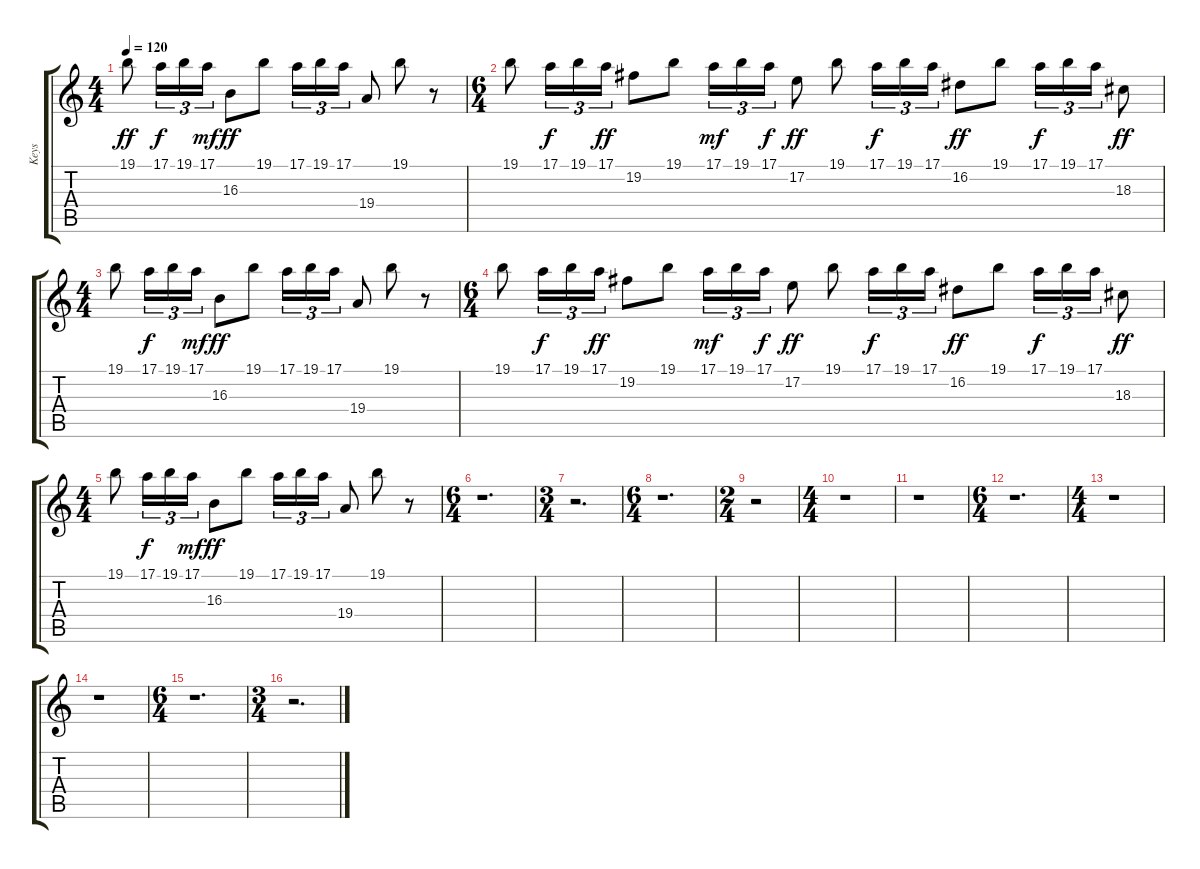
\track ("Keys" "Keys") {instrument rockorgan}
\staff {score tabs}
\tuning (E4 B3 G3 D3 A2 E2) {hide}
\ts (4 4)
\tempo 120
\clef g2
\ks c
19.1.8{dy ff} 17.1.16{tu (3 2) dy f} 19.1.16{tu (3 2)} 17.1.16{tu (3 2) dy mf} 16.3.8{dy ff} 19.1.8 17.1.16{tu (3 2)} 19.1.16{tu (3 2)} 17.1.16{tu (3 2)} 19.4.8 19.1.8 r.8 |
\ts (6 4)
19.1.8{instrument rockorgan} 17.1.16{tu (3 2) dy f} 19.1.16{tu (3 2)} 17.1.16{tu (3 2) dy ff} 19.2.8 19.1.8 17.1.16{tu (3 2) dy mf} 19.1.16{tu (3 2)} 17.1.16{tu (3 2) dy f} 17.2.8{dy ff} 19.1.8 17.1.16{tu (3 2) dy f} 19.1.16{tu (3 2)} 17.1.16{tu (3 2)} 16.2.8{dy ff} 19.1.8 17.1.16{tu (3 2) dy f} 19.1.16{tu (3 2)} 17.1.16{tu (3 2)} 18.3.8{dy ff} |
\ts (4 4)
19.1.8 17.1.16{tu (3 2) dy f} 19.1.16{tu (3 2)} 17.1.16{tu (3 2) dy mf} 16.3.8{dy ff} 19.1.8 17.1.16{tu (3 2)} 19.1.16{tu (3 2)} 17.1.16{tu (3 2)} 19.4.8 19.1.8 r.8 |
\ts (6 4)
19.1.8{instrument rockorgan} 17.1.16{tu (3 2) dy f} 19.1.16{tu (3 2)} 17.1.16{tu (3 2) dy ff} 19.2.8 19.1.8 17.1.16{tu (3 2) dy mf} 19.1.16{tu (3 2)} 17.1.16{tu (3 2) dy f} 17.2.8{dy ff} 19.1.8 17.1.16{tu (3 2) dy f} 19.1.16{tu (3 2)} 17.1.16{tu (3 2)} 16.2.8{dy ff} 19.1.8 17.1.16{tu (3 2) dy f} 19.1.16{tu (3 2)} 17.1.16{tu (3 2)} 18.3.8{dy ff} |
\ts (4 4)
19.1.8 17.1.16{tu (3 2) dy f} 19.1.16{tu (3 2)} 17.1.16{tu (3 2) dy mf} 16.3.8{dy ff} 19.1.8 17.1.16{tu (3 2)} 19.1.16{tu (3 2)} 17.1.16{tu (3 2)} 19.4.8 19.1.8 r.8 |
\ts (6 4)
r.1{d} |
\ts (3 4)
r.2{d} |
\ts (6 4)
r.1{d} |
\ts (2 4)
r.2 |
\ts (4 4)
r.1 |
r.1 |
\ts (6 4)
r.1{d} |
\ts (4 4)
r.1 |
r.1 |
\ts (6 4)
r.1{d} |
\ts (3 4)
r.2{d}
